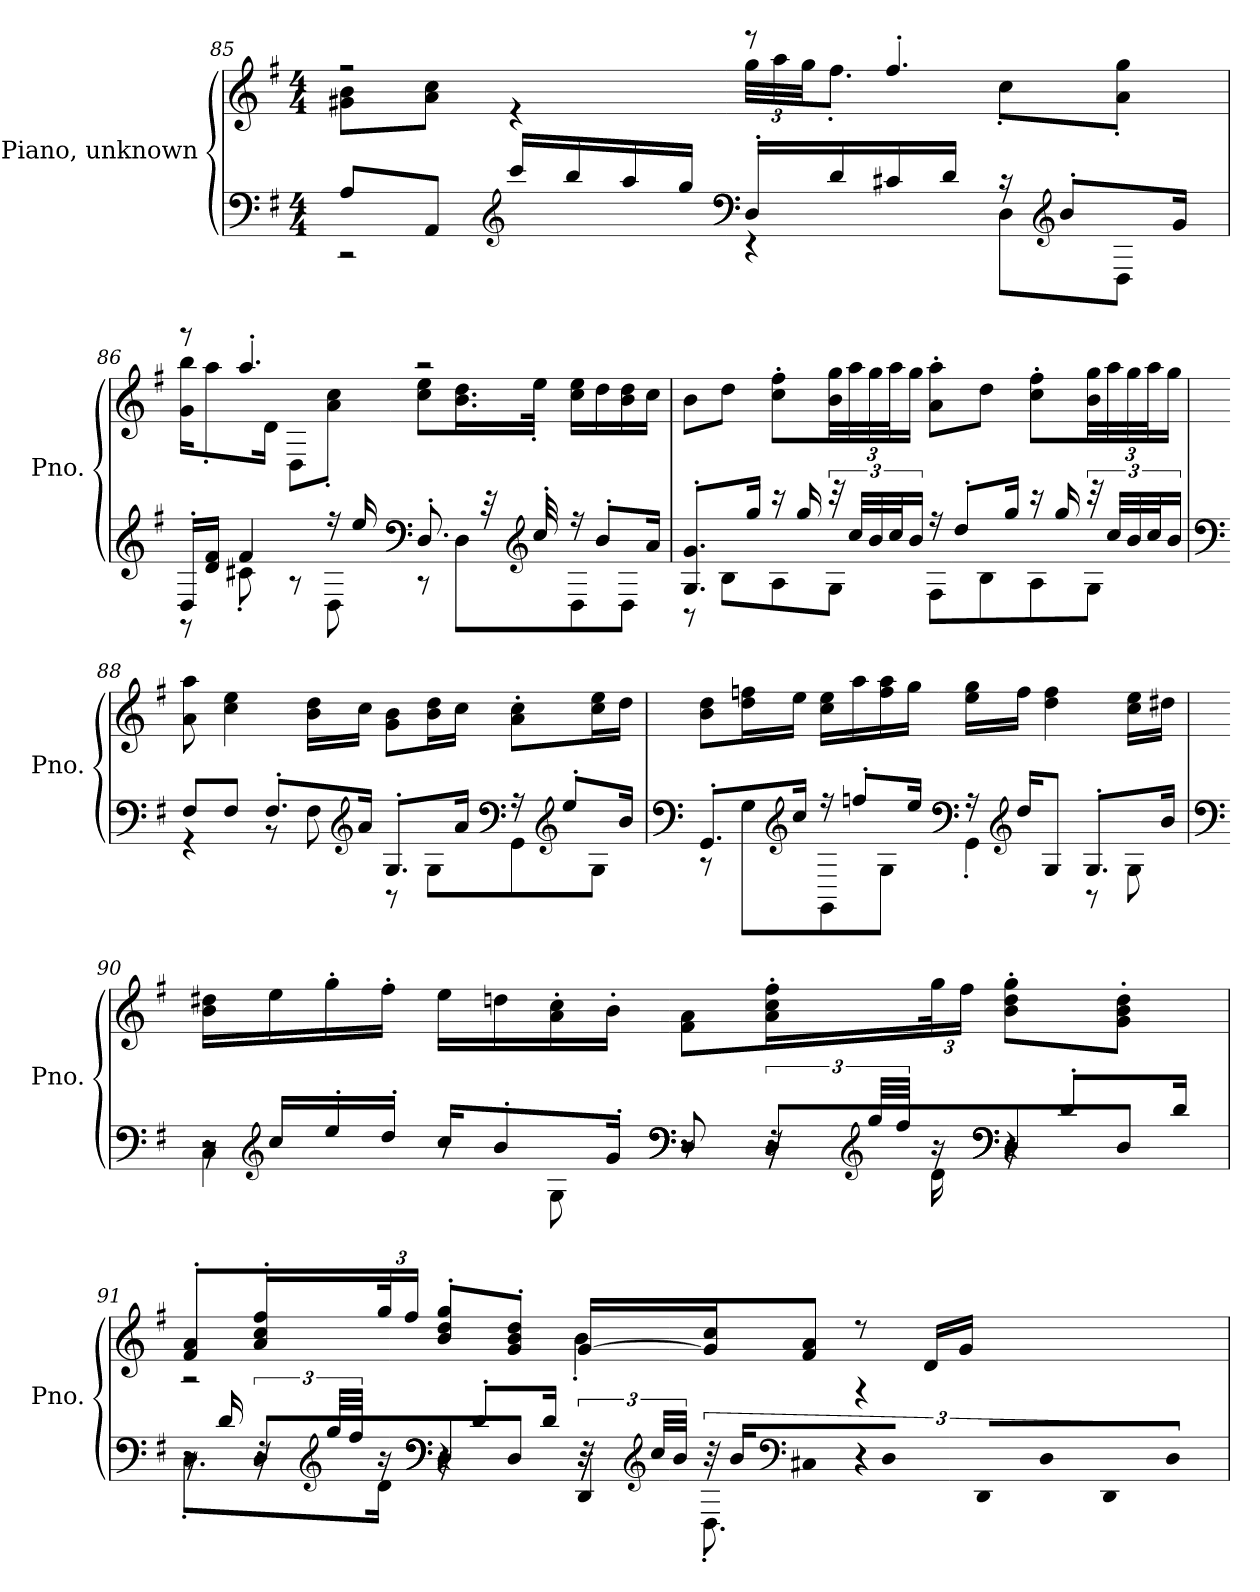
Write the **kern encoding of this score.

**kern	**kern
*part1	*part1
*staff2	*staff1
*I"Piano, unknown	*
*I'Pno.	*
!!LO:LB:g=z
*clefF4	*clefG2
*k[f#]	*k[f#]
*M4/4	*M4/4
=85	=85
*^	*^
8A/L	2r	2r	8g#X\ 8b\L
8AA/J	.	.	8a\ 8cc\J
*clefG2	*	*	*
16ccc/LL	.	.	4r
16bb/	.	.	.
16aa/	.	.	.
16gg/JJ	.	.	.
*clefF4	*	*	*
*	*	*	*Xbrackettup
16D'/LL	4r	8r	48gg\LLL
.	.	.	48aa\
.	.	.	48gg\JJ
16d/	.	.	8.ff#'\J
16c#X/	.	4.ff#'/	.
16d/JJ	.	.	.
16r	8D\L	.	8cc'\L
*clefG2	*	*	*
8b'/L	.	.	.
.	8D\J	.	8a\' 8gg\'J
16g/Jk	.	.	.
=86	=86	=86	=86
16D'/LL	8r	8r	16g\ 16bb\KL
16d/ 16f#/JJ	.	.	8aa'\
4f#/	8c#X'\	4.aa'/	.
.	.	.	16d\Jk
.	8r	.	8D\L
16r	8D\	.	8a\' 8cc\'J
16ee/	.	.	.
*clefF4	*	*	*
8.D'/	8r	2r	8cc\ 8ee\L
.	8D\L	.	16.b\ 16.dd\L
32r	.	.	.
*clefG2	*	*	*
32cc'/	.	.	32ee'\JJk
16r	8D\	.	16cc\ 16ee\LL
8b'/L	.	.	16dd\
.	8D\J	.	16b\ 16dd\
16a/Jk	.	.	16cc\JJ
*	*	*v	*v
!!LO:LB:g=z
=87	=87	=87
8.G/' 8.g/'L	8r	8b\L
.	8B\L	8dd\J
16gg/Jk	.	.
16r	8A\	8cc\' 8ff#\'L
16gg/	.	.
48r	8G\J	48b\ 48gg\LL
48cc/LLL	.	48aa\
48b/	.	48gg\
48cc/J	.	48aa\J
24b/JJ	.	24gg\JJ
16r	8F#\L	8a\' 8aa\'L
8dd'/L	.	.
.	8B\	8dd\J
16gg/Jk	.	.
16r	8A\	8cc\' 8ff#\'L
16gg/	.	.
48r	8G\J	48b\ 48gg\LL
48cc/LLL	.	48aa\
48b/	.	48gg\
48cc/J	.	48aa\J
24b/JJ	.	24gg\JJ
=88	=88	=88
*clefF4	*	*
8F#/L	4r	8a\ 8aa\
8F#/J	.	4cc\ 4ee\
8.F#'/L	8r	.
.	8F#\	16b\ 16dd\LL
*clefG2	*	*
16a/Jk	.	16cc\JJ
8.G'/L	8r	8g\ 8b\L
.	8G\L	16b\ 16dd\L
16a/Jk	.	16cc\JJ
*clefF4	*	*
16r	8GG\	8a\' 8cc\'L
*clefG2	*	*
8ee'/L	.	.
.	8G\J	16cc\ 16ee\L
16b/Jk	.	16dd\JJ
!!LO:PB:g=z
=89	=89	=89
*clefF4	*	*
8.GG'/L	8r	8b\ 8dd\L
.	8G\L	16dd\ 16ffn\L
*clefG2	*	*
16cc/Jk	.	16ee\JJ
16r	8GG\	16cc\ 16ee\LL
8ffn'/L	.	16aa\
.	8G\J	16ff\ 16aa\
16ee/Jk	.	16gg\JJ
*clefF4	*	*
16r	4GG'\	16ee\ 16gg\LL
*clefG2	*	*
16dd/KL	.	16ff\JJ
8G/J	.	4dd\ 4ff\
8.G'/L	8r	.
.	8G\	16cc\ 16ee\LL
16b/Jk	.	16dd#X\JJ
*v	*v	*
!!LO:LB:g=z
=90	=90
*clefF4	*
*^	*
*	*^	*
16r	4C\	2r	16b\ 16dd#X\LL
*clefG2	*	*	*
16cc/LL	.	.	16ee\
16ee'/	.	.	16gg'\
16dd'/JJ	.	.	16ff#'\JJ
16cc/KL	8r	.	16ee\LL
8b'/	.	.	16ddn\
.	8G\	.	16a\' 16cc\'
16g'/Jk	.	.	16b'\JJ
*clefF4	*	*	*
8D/	8r	8r	8f#\ 8a\L
48r	16r	8D/L	16a\' 16cc\' 16ff#\'L
*clefG2	*	*	*
48gg/LLL	.	.	.
48ff#/JJJ	.	.	.
16r	16d\	.	48gg\K
.	.	.	24ff#\JJ
*clefF4	*	*	*
16r	4r	8D/	8b\' 8dd\' 8gg\'L
8d'/L	.	.	.
.	.	8D/J	8g\' 8b\' 8dd\'J
16d/Jk	.	.	.
!!LO:LB:g=z
=91	=91	=91	=91
*	*	*	*^
16r	8.D'\L	8r	8f#/' 8a/'L	2r
16d/	.	.	.	.
48r	.	8D/L	16a/' 16cc/' 16ff#/'L	.
*clefG2	*	*	*	*
48gg/LLL	.	.	.	.
48ff#/JJJ	.	.	.	.
16r	16d\Jk	.	48gg/K	.
.	.	.	24ff#/JJ	.
*clefF4	*	*	*	*
16r	4r	8D/	8b/' 8dd/' 8gg/'L	.
8d'/L	.	.	.	.
.	.	8D/J	8g/' 8b/' 8dd/'J	.
16d/Jk	.	.	.	.
48r	16r	4DD'/	[16g/LL	4b'\
*clefG2	*	*	*	*
48cc/LLL	.	.	.	.
48b/JJJ	.	.	.	.
48r	8.D'\	.	16g/] 16cc/J	.
24b/LL	.	.	.	.
*clefF4	*	*	*	*
16C#X/	.	.	8f#/ 8a/J	.
16D/JJ	.	.	.	.
16DD/LL	4r	4r	8r	4r
16D/	.	.	.	.
16DD/	.	.	16d/LL	.
16D/JJ	.	.	16g/JJ	.
*v	*v	*v	*	*
*	*v	*v
=	=
*-	*-
